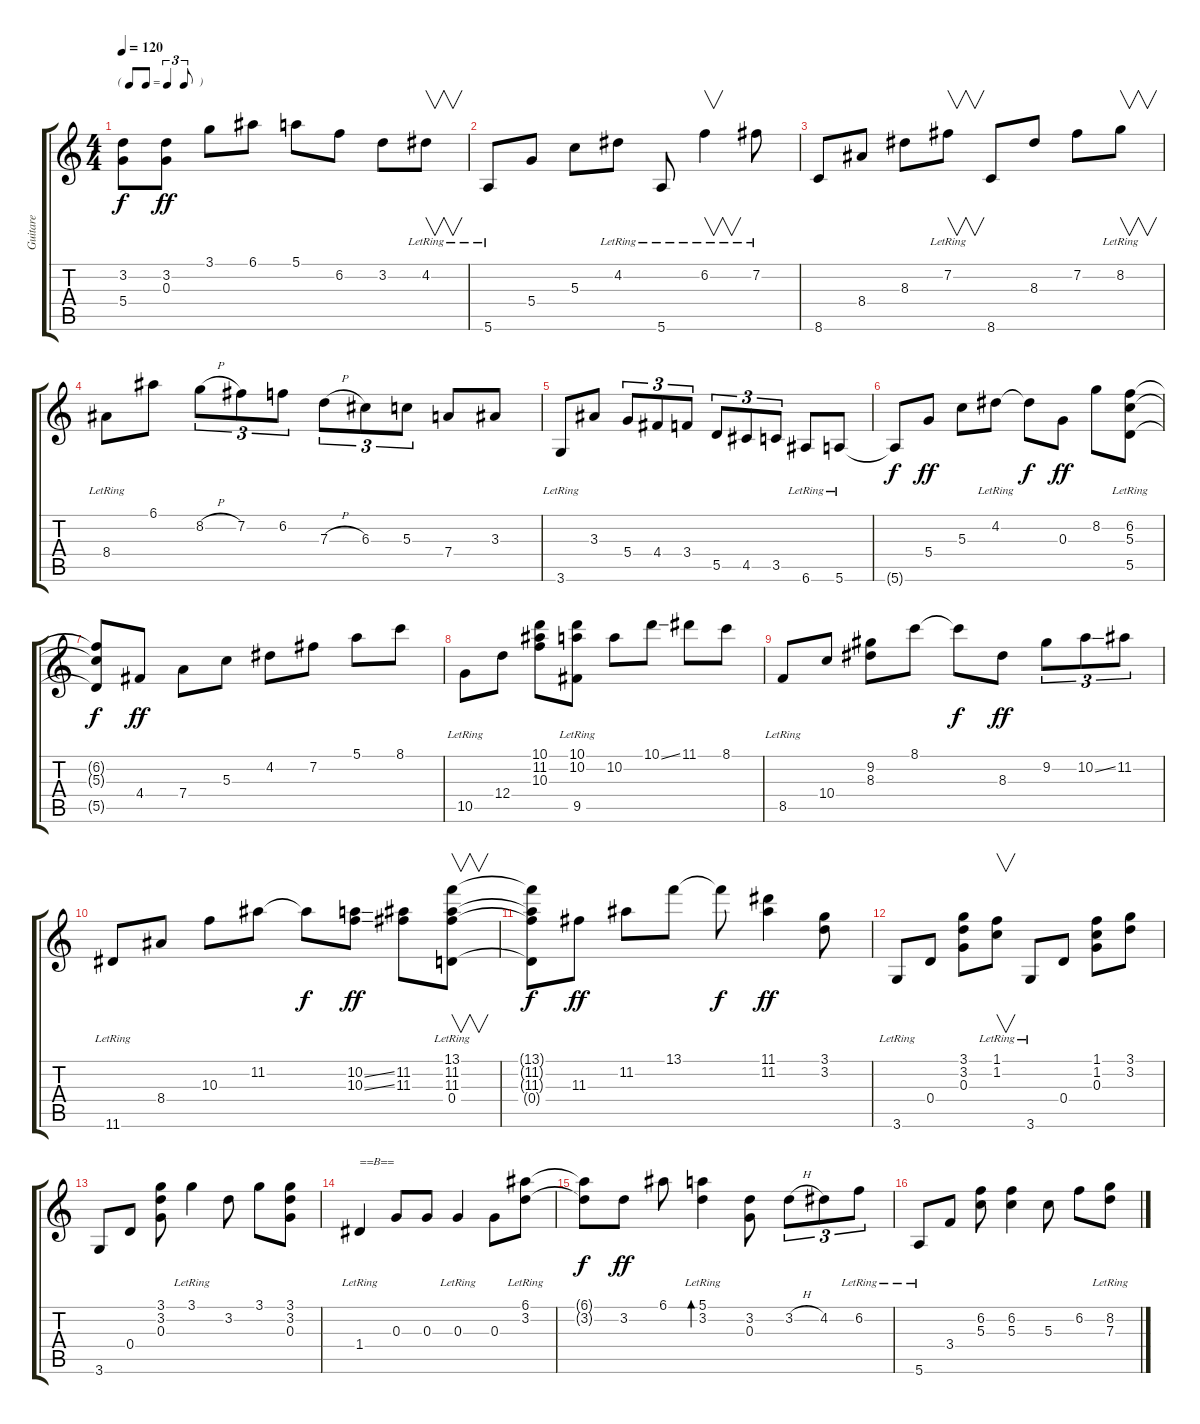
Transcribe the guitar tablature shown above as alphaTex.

\track ("Guitare" "Guitare") {instrument acousticguitarnylon}
\staff {score tabs}
\tuning (E4 B3 G3 D3 A2 E2) {hide}
\ts (4 4)
\tf triplet8th
\tempo 120
\clef g2
\ks c
(3.2{t} 5.4{t}).8{dy f} (3.2 0.3).8{dy ff} 3.1.8 6.1.8 5.1.8 6.2.8 3.2.8 4.2{lr}.8{v} |
5.6{lr}.8{volume 14 balance 13 instrument slapbass2} 5.4.8 5.3.8 4.2{lr}.8 5.6{lr}.8 6.2{lr}.4{v} 7.2{lr}.8 |
8.6.8 8.4.8 8.3.8 7.2{lr}.8{v} 8.6.8 8.3.8 7.2.8 8.2{lr}.8{v} |
8.4{lr}.8 6.1.8 8.2{h}.8{tu (3 2)} 7.2.8{tu (3 2)} 6.2.8{tu (3 2)} 7.3{h}.8{tu (3 2)} 6.3.8{tu (3 2)} 5.3.8{tu (3 2)} 7.4.8 3.3.8 |
3.6{lr}.8 3.3.8 5.4.8{tu (3 2)} 4.4.8{tu (3 2)} 3.4.8{tu (3 2)} 5.5.8{tu (3 2)} 4.5.8{tu (3 2)} 3.5.8{tu (3 2)} 6.6{lr}.8 5.6{lr}.8 |
5.6{t}.8{dy f} 5.4.8{dy ff} 5.3.8 4.2{lr}.8 4.2{t}.8{dy f} 0.3.8{dy ff} 8.2.8 (6.2{lr} 5.3{lr} 5.5{lr}).8 |
(6.2{t} 5.3{t} 5.5{t}).8{dy f} 4.4.8{dy ff} 7.4.8 5.3.8 4.2.8 7.2.8 5.1.8 8.1.8 |
10.5{lr}.8 12.4.8 (10.1 11.2 10.3).8 (10.1 10.2 9.5{lr}).8 10.2.8 10.1{ss}.8 11.1.8 8.1.8 |
8.5{lr}.8 10.4.8 (9.2 8.3).8 8.1.8 8.1{t}.8{dy f} 8.3.8{dy ff} 9.2.8{tu (3 2)} 10.2{ss}.8{tu (3 2)} 11.2.8{tu (3 2)} |
11.6{lr}.8 8.4.8 10.3.8 11.2.8 11.2{t}.8{dy f} (10.2{ss} 10.3{ss}).8{dy ff} (11.2 11.3).8 (13.1{lr} 11.2{lr} 11.3{lr} 0.4{lr}).8{v} |
(13.1{t} 11.2{t} 11.3{t} 0.4{t}).8{dy f} 11.3.8{dy ff} 11.2.8 13.1.8 13.1{t}.8{dy f} (11.1 11.2).4{dy ff} (3.1 3.2).8 |
3.6{lr}.8 0.4.8 (3.1 3.2 0.3).8 (1.1{lr} 1.2{lr}).8{v} 3.6{lr}.8 0.4.8 (1.1 1.2 0.3).8 (3.1 3.2).8 |
3.6.8{volume 13} 0.4.8 (3.1 3.2 0.3).8 3.1{lr}.4 3.2.8 3.1.8 (3.1 3.2 0.3).8 |
1.4{lr}.4{txt "==B==" instrument acousticguitarnylon} 0.3.8 0.3.8 0.3{lr}.4 0.3.8 (6.1{lr} 3.2{lr}).8 |
(6.1{t} 3.2{t}).8{dy f} 3.2.8{dy ff} 6.1.8 (5.1{lr} 3.2{lr}).4{bd 120} (3.2 0.3).8 3.2{h}.8{tu (3 2)} 4.2.8{tu (3 2)} 6.2{lr}.8{tu (3 2)} |
5.6{lr}.8 3.4.8 (6.2 5.3).8 (6.2 5.3).4 5.3.8 6.2.8 (8.2{lr} 7.3{lr}).8
